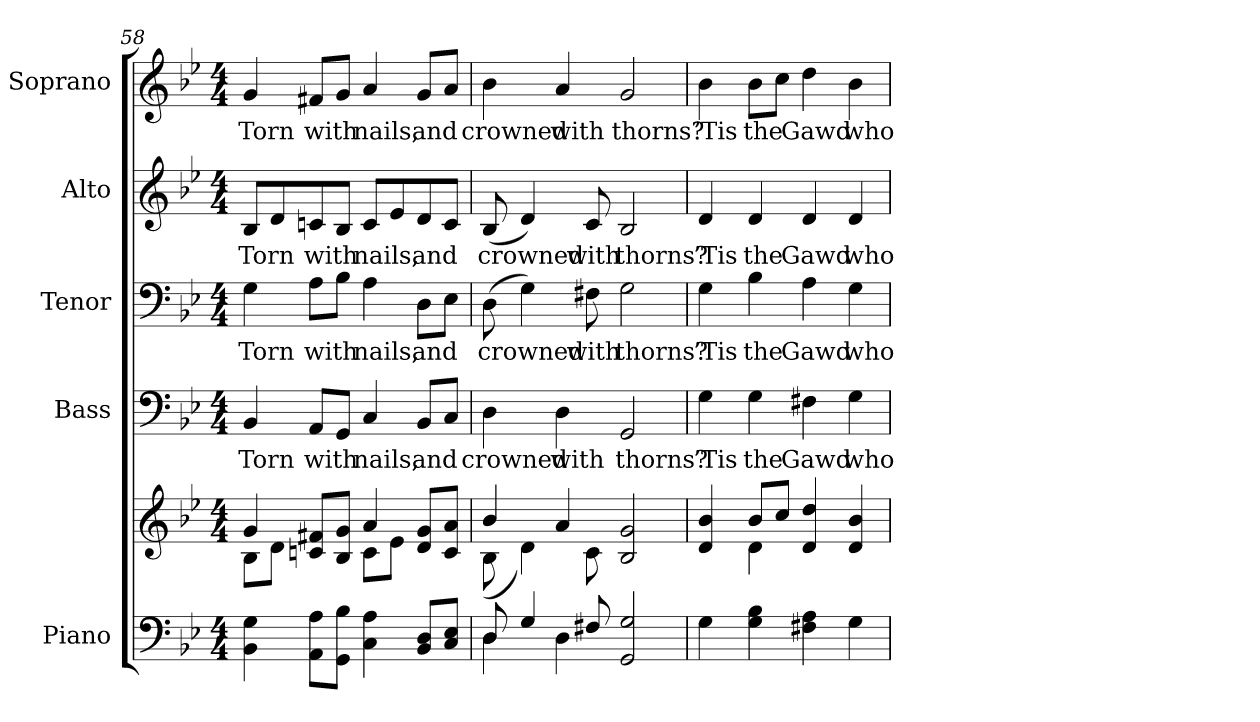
**kern	**kern	**kern	**text	**kern	**text	**kern	**text	**kern	**text
*part5	*part5	*part4	*part4	*part3	*part3	*part2	*part2	*part1	*part1
*staff6	*staff5	*staff4	*staff4	*staff3	*staff3	*staff2	*staff2	*staff1	*staff1
*I"Piano	*	*I"Bass	*	*I"Tenor	*	*I"Alto	*	*I"Soprano	*
*I'Pno.	*	*I'B.	*	*I'T.	*	*I'A.	*	*I'S.	*
*clefF4	*clefG2	*clefF4	*	*clefF4	*	*clefG2	*	*clefG2	*
*k[b-e-]	*k[b-e-]	*k[b-e-]	*	*k[b-e-]	*	*k[b-e-]	*	*k[b-e-]	*
*B-:	*B-:	*B-:	*	*B-:	*	*B-:	*	*B-:	*
*M4/4	*M4/4	*M4/4	*	*M4/4	*	*M4/4	*	*M4/4	*
=58	=58	=58	=58	=58	=58	=58	=58	=58	=58
*	*^	*	*	*	*	*	*	*	*
!	!	!	!	!LO:LY:b:color=#000000	!	!	!	!	!	!
!	!	!	!	!	!	!LO:LY:b:color=#000000	!	!	!	!
!	!	!	!	!	!	!	!	!LO:LY:b:color=#000000	!	!
!	!	!	!	!	!	!	!	!	!	!LO:LY:b:color=#000000
4BB-i\ 4Gi	4gi/	8B-i\L	4BB-i/	Torn	4Gi\	Torn	8B-i/L	Torn	4gi/	Torn
.	.	8di\J	.	.	.	.	8di/	.	.	.
!	!	!	!	!LO:LY:b:color=#000000	!	!	!	!	!	!
!	!	!	!	!	!	!LO:LY:b:color=#000000	!	!	!	!
!	!	!	!	!	!	!	!	!LO:LY:b:color=#000000	!	!
!	!	!	!	!	!	!	!	!	!	!LO:LY:b:color=#000000
8AAi\ 8AiL	8cni/ 8f#XiL	4ryy	8AAi/L	with	8Ai\L	with	8cni/	with	8f#Xi/L	with
8GGi\ 8B-iJ	8B-i/ 8giJ	.	8GGi/J	.	8B-i\J	.	8B-i/J	.	8gi/J	.
!	!	!	!	!LO:LY:b:color=#000000	!	!	!	!	!	!
!	!	!	!	!	!	!LO:LY:b:color=#000000	!	!	!	!
!	!	!	!	!	!	!	!	!LO:LY:b:color=#000000	!	!
!	!	!	!	!	!	!	!	!	!	!LO:LY:b:color=#000000
4Ci\ 4Ai	4ai/	8ci\L	4Ci/	nails,	4Ai\	nails,	8ci/L	nails,	4ai/	nails,
.	.	8e-i\J	.	.	.	.	8e-i/	.	.	.
!	!	!	!	!LO:LY:b:color=#000000	!	!	!	!	!	!
!	!	!	!	!	!	!LO:LY:b:color=#000000	!	!	!	!
!	!	!	!	!	!	!	!	!LO:LY:b:color=#000000	!	!
!	!	!	!	!	!	!	!	!	!	!LO:LY:b:color=#000000
8BB-i/ 8DiL	8di/ 8giL	4ryy	8BB-i/L	and	8Di\L	and	8di/	and	8gi/L	and
8Ci/ 8E-iJ	8ci/ 8aiJ	.	8Ci/J	.	8E-i\J	.	8ci/J	.	8ai/J	.
!!LO:PB:g=z
=59	=59	=59	=59	=59	=59	=59	=59	=59	=59	=59
*^	*	*	*	*	*	*	*	*	*	*
!	!	!	!	!	!LO:LY:b:color=#000000	!	!	!	!	!	!
!	!	!	!	!	!	!	!LO:LY:b:color=#000000	!	!	!	!
!	!	!	!	!	!	!	!	!	!LO:LY:b:color=#000000	!	!
!	!	!	!	!	!	!	!	!	!	!	!LO:LY:b:color=#000000
8Di/	4Di\	4b-i/	(8B-i\	4Di\	crowned	(8Di\	crowned	(8B-i/	crowned	4b-i\	crowned
4Gi/	.	.	4di\)	.	.	4Gi\)	.	4di/)	.	.	.
!	!	!	!	!	!LO:LY:b:color=#000000	!	!	!	!	!	!
!	!	!	!	!	!	!	!	!	!	!	!LO:LY:b:color=#000000
.	4Di\	4ai/	.	4Di\	with	.	.	.	.	4ai/	with
!	!	!	!	!	!	!	!LO:LY:b:color=#000000	!	!	!	!
!	!	!	!	!	!	!	!	!	!LO:LY:b:color=#000000	!	!
8F#Xi/	.	.	8ci\	.	.	8F#Xi\	with	8ci/	with	.	.
!	!	!	!	!	!LO:LY:b:color=#000000	!	!	!	!	!	!
!	!	!	!	!	!	!	!LO:LY:b:color=#000000	!	!	!	!
!	!	!	!	!	!	!	!	!	!LO:LY:b:color=#000000	!	!
!	!	!	!	!	!	!	!	!	!	!	!LO:LY:b:color=#000000
2GGi/ 2Gi	2ryy	2B-i/ 2gi	2ryy	2GGi/	thorns?	2Gi\	thorns?	2B-i/	thorns?	2gi/	thorns?
*v	*v	*	*	*	*	*	*	*	*	*	*
=60	=60	=60	=60	=60	=60	=60	=60	=60	=60	=60
*^	*	*	*	*	*	*	*	*	*	*
!	!	!	!	!	!LO:LY:b:color=#000000	!	!	!	!	!	!
*v	*v	*	*	*	*	*	*	*	*	*	*
*^	*	*	*	*	*	*	*	*	*	*
!	!	!	!	!	!	!	!LO:LY:b:color=#000000	!	!	!	!
*v	*v	*	*	*	*	*	*	*	*	*	*
*^	*	*	*	*	*	*	*	*	*	*
!	!	!	!	!	!	!	!	!	!LO:LY:b:color=#000000	!	!
*v	*v	*	*	*	*	*	*	*	*	*	*
*^	*	*	*	*	*	*	*	*	*	*
!	!	!	!	!	!	!	!	!	!	!	!LO:LY:b:color=#000000
*v	*v	*	*	*	*	*	*	*	*	*	*
4Gi\	4di/ 4b-i	4ryy	4Gi\	’Tis	4Gi\	’Tis	4di/	’Tis	4b-i\	’Tis
!	!	!	!	!LO:LY:b:color=#000000	!	!	!	!	!	!
!	!	!	!	!	!	!LO:LY:b:color=#000000	!	!	!	!
!	!	!	!	!	!	!	!	!LO:LY:b:color=#000000	!	!
!	!	!	!	!	!	!	!	!	!	!LO:LY:b:color=#000000
4Gi\ 4B-i	8b-i/L	4di\	4Gi\	the	4B-i\	the	4di/	the	8b-i\L	the
.	8cci/J	.	.	.	.	.	.	.	8cci\J	.
!	!	!	!	!LO:LY:b:color=#000000	!	!	!	!	!	!
!	!	!	!	!	!	!LO:LY:b:color=#000000	!	!	!	!
!	!	!	!	!	!	!	!	!LO:LY:b:color=#000000	!	!
!	!	!	!	!	!	!	!	!	!	!LO:LY:b:color=#000000
4F#Xi\ 4Ai	4di/ 4ddi	2ryy	4F#Xi\	Gawd	4Ai\	Gawd	4di/	Gawd	4ddi\	Gawd
!	!	!	!	!LO:LY:b:color=#000000	!	!	!	!	!	!
!	!	!	!	!	!	!LO:LY:b:color=#000000	!	!	!	!
!	!	!	!	!	!	!	!	!LO:LY:b:color=#000000	!	!
!	!	!	!	!	!	!	!	!	!	!LO:LY:b:color=#000000
4Gi\	4di/ 4b-i	.	4Gi\	who	4Gi\	who	4di/	who	4b-i\	who
*	*v	*v	*	*	*	*	*	*	*	*
=	=	=	=	=	=	=	=	=	=
*-	*-	*-	*-	*-	*-	*-	*-	*-	*-
